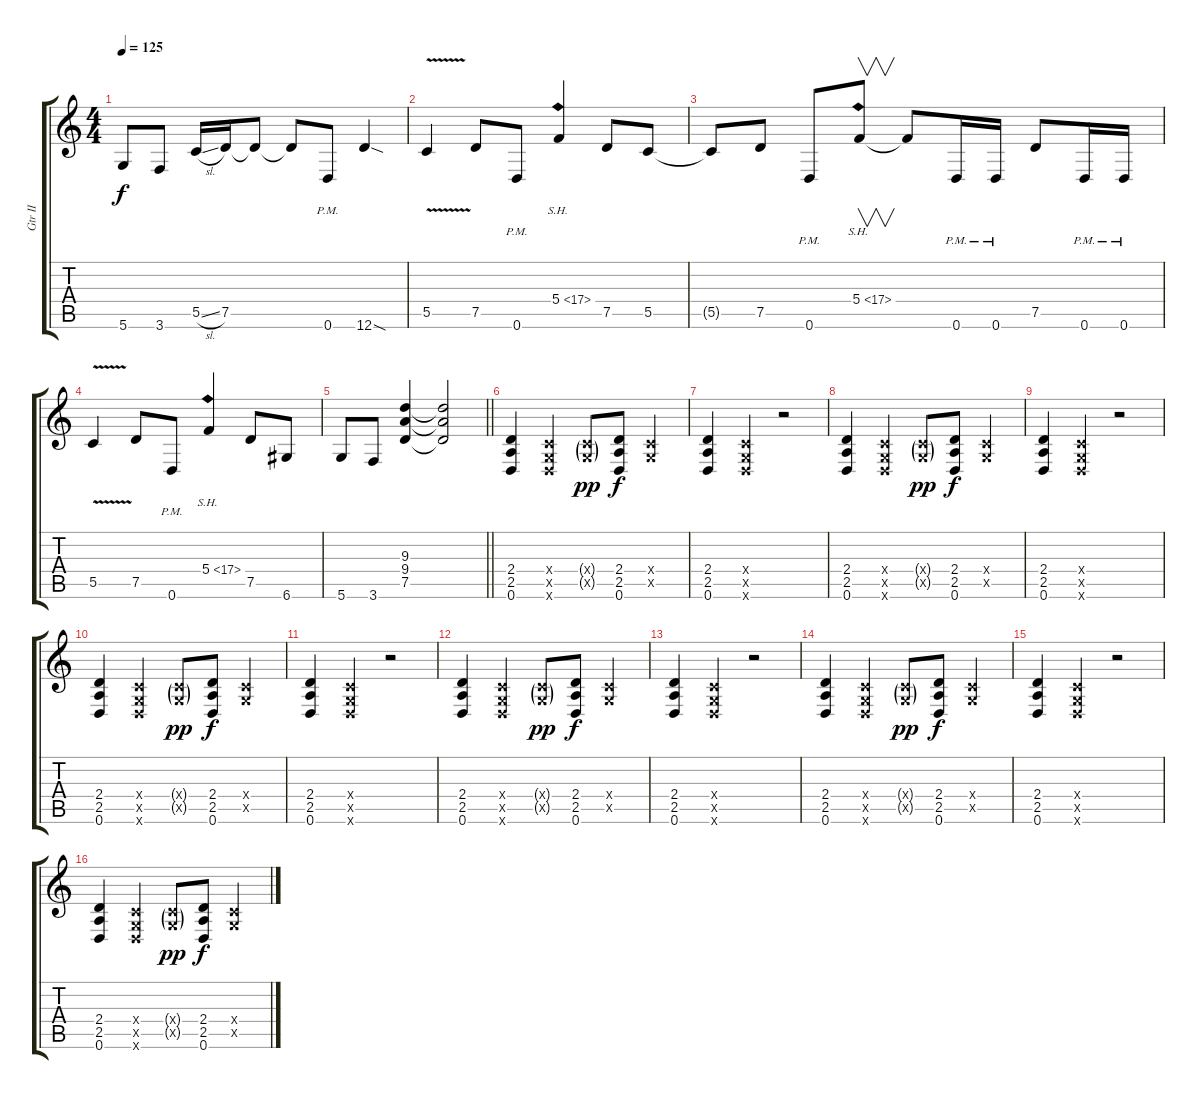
\track ("Gtr II" "Gtr II") {instrument overdrivenguitar}
\staff {score tabs}
\tuning (D4 A3 F3 C3 G2 D2) {hide}
\ts (4 4)
\tempo 125
\clef g2
\ks c
5.6.8{dy f} 3.6.8 5.5{sl}.16 7.5.16 7.5{t}.8 7.5{t}.8 0.6{pm}.8 12.6{sod}.4 |
5.5{v}.4 7.5.8 0.6{pm}.8 5.4{sh 12}.4 7.5.8 5.5.8 |
5.5{t}.8 7.5.8 0.6{pm}.8 5.4{sh 12}.8{v} 5.4{t}.8 0.6{pm}.16 0.6{pm}.16 7.5.8 0.6{pm}.16 0.6{pm}.16 |
5.5{v}.4 7.5.8 0.6{pm}.8 5.4{sh 12}.4 7.5.8 6.6.8 |
\barLineRight lightlight
5.6.8 3.6.8 (9.3 9.4 7.5).4 (9.3{t} 9.4{t} 7.5{t}).2 |
(2.4 2.5 0.6).4{volume 12} (0.4{x} 0.5{x} 0.6{x}).4 (0.4{g x} 0.5{g x}).8{dy pp} (2.4 2.5 0.6).8{dy f} (0.4{x} 0.5{x}).4 |
(2.4 2.5 0.6).4 (0.4{x} 0.5{x} 0.6{x}).4 r.2 |
(2.4 2.5 0.6).4 (0.4{x} 0.5{x} 0.6{x}).4 (0.4{g x} 0.5{g x}).8{dy pp} (2.4 2.5 0.6).8{dy f} (0.4{x} 0.5{x}).4 |
(2.4 2.5 0.6).4 (0.4{x} 0.5{x} 0.6{x}).4 r.2 |
(2.4 2.5 0.6).4 (0.4{x} 0.5{x} 0.6{x}).4 (0.4{g x} 0.5{g x}).8{dy pp} (2.4 2.5 0.6).8{dy f} (0.4{x} 0.5{x}).4 |
(2.4 2.5 0.6).4 (0.4{x} 0.5{x} 0.6{x}).4 r.2 |
(2.4 2.5 0.6).4 (0.4{x} 0.5{x} 0.6{x}).4 (0.4{g x} 0.5{g x}).8{dy pp} (2.4 2.5 0.6).8{dy f} (0.4{x} 0.5{x}).4 |
(2.4 2.5 0.6).4 (0.4{x} 0.5{x} 0.6{x}).4 r.2 |
(2.4 2.5 0.6).4 (0.4{x} 0.5{x} 0.6{x}).4 (0.4{g x} 0.5{g x}).8{dy pp} (2.4 2.5 0.6).8{dy f} (0.4{x} 0.5{x}).4 |
(2.4 2.5 0.6).4 (0.4{x} 0.5{x} 0.6{x}).4 r.2 |
(2.4 2.5 0.6).4 (0.4{x} 0.5{x} 0.6{x}).4 (0.4{g x} 0.5{g x}).8{dy pp} (2.4 2.5 0.6).8{dy f} (0.4{x} 0.5{x}).4
